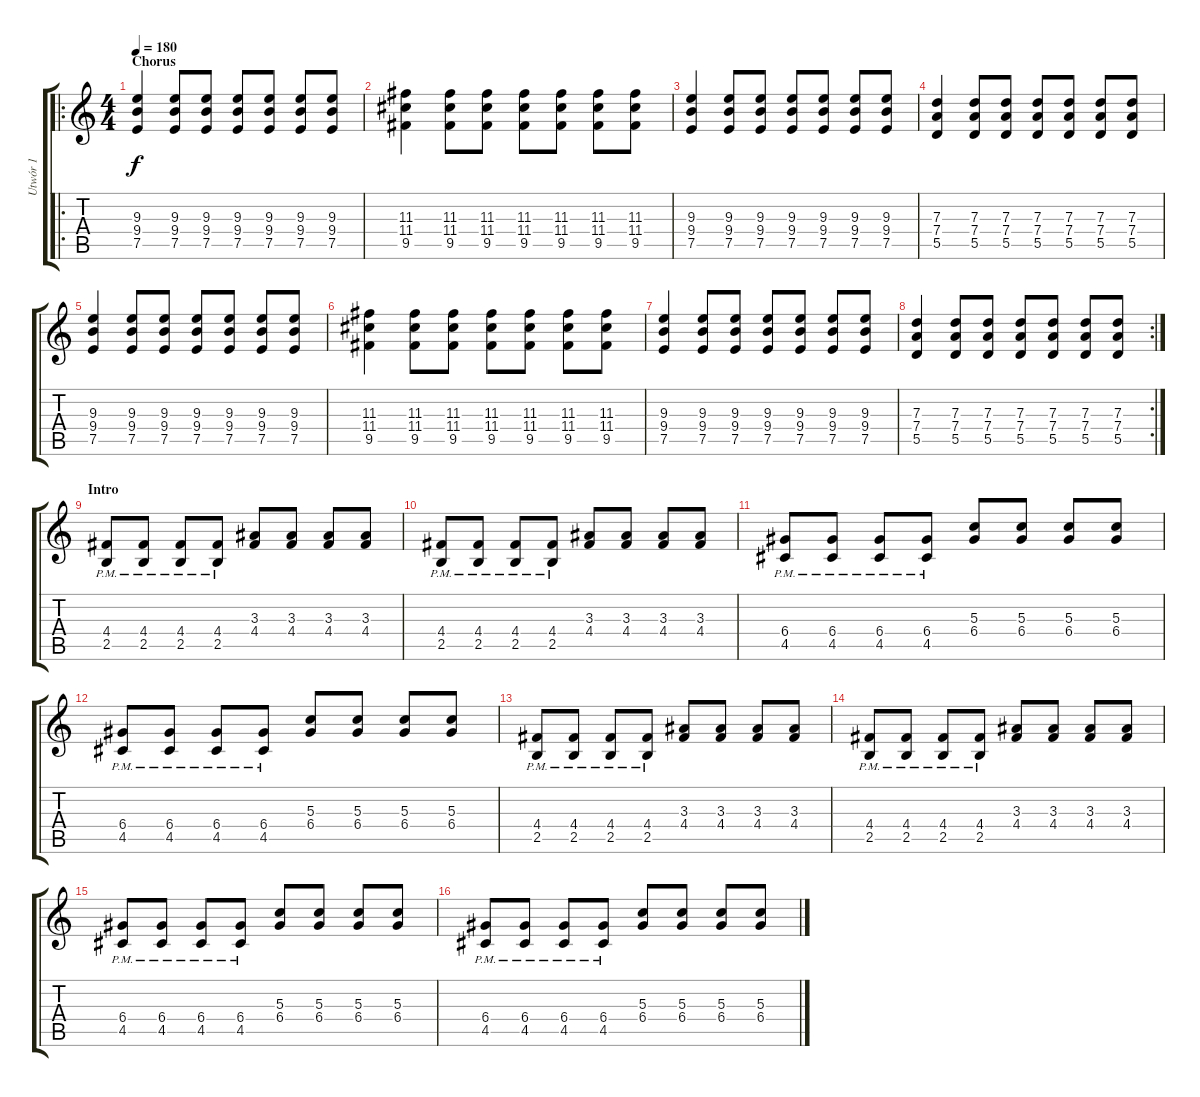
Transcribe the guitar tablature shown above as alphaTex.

\track ("Utwór 1" "Utwór 1") {instrument distortionguitar}
\staff {score tabs}
\tuning (E4 B3 G3 D3 A2 E2) {hide}
\ro
\ts (4 4)
\section ("" "Chorus")
\tempo 180
\clef g2
\ks c
(9.3 9.4 7.5).4{dy f} (9.3 9.4 7.5).8 (9.3 9.4 7.5).8 (9.3 9.4 7.5).8 (9.3 9.4 7.5).8 (9.3 9.4 7.5).8 (9.3 9.4 7.5).8 |
(11.3 11.4 9.5).4 (11.3 11.4 9.5).8 (11.3 11.4 9.5).8 (11.3 11.4 9.5).8 (11.3 11.4 9.5).8 (11.3 11.4 9.5).8 (11.3 11.4 9.5).8 |
(9.3 9.4 7.5).4 (9.3 9.4 7.5).8 (9.3 9.4 7.5).8 (9.3 9.4 7.5).8 (9.3 9.4 7.5).8 (9.3 9.4 7.5).8 (9.3 9.4 7.5).8 |
(7.3 7.4 5.5).4 (7.3 7.4 5.5).8 (7.3 7.4 5.5).8 (7.3 7.4 5.5).8 (7.3 7.4 5.5).8 (7.3 7.4 5.5).8 (7.3 7.4 5.5).8 |
(9.3 9.4 7.5).4 (9.3 9.4 7.5).8 (9.3 9.4 7.5).8 (9.3 9.4 7.5).8 (9.3 9.4 7.5).8 (9.3 9.4 7.5).8 (9.3 9.4 7.5).8 |
(11.3 11.4 9.5).4 (11.3 11.4 9.5).8 (11.3 11.4 9.5).8 (11.3 11.4 9.5).8 (11.3 11.4 9.5).8 (11.3 11.4 9.5).8 (11.3 11.4 9.5).8 |
(9.3 9.4 7.5).4 (9.3 9.4 7.5).8 (9.3 9.4 7.5).8 (9.3 9.4 7.5).8 (9.3 9.4 7.5).8 (9.3 9.4 7.5).8 (9.3 9.4 7.5).8 |
\rc 2
(7.3 7.4 5.5).4 (7.3 7.4 5.5).8 (7.3 7.4 5.5).8 (7.3 7.4 5.5).8 (7.3 7.4 5.5).8 (7.3 7.4 5.5).8 (7.3 7.4 5.5).8 |
\section ("" "Intro")
(4.4{pm} 2.5{pm}).8 (4.4{pm} 2.5{pm}).8 (4.4{pm} 2.5{pm}).8 (4.4{pm} 2.5{pm}).8 (3.3 4.4).8 (3.3 4.4).8 (3.3 4.4).8 (3.3 4.4).8 |
(4.4{pm} 2.5{pm}).8 (4.4{pm} 2.5{pm}).8 (4.4{pm} 2.5{pm}).8 (4.4{pm} 2.5{pm}).8 (3.3 4.4).8 (3.3 4.4).8 (3.3 4.4).8 (3.3 4.4).8 |
(6.4{pm} 4.5{pm}).8 (6.4{pm} 4.5{pm}).8 (6.4{pm} 4.5{pm}).8 (6.4{pm} 4.5{pm}).8 (5.3 6.4).8 (5.3 6.4).8 (5.3 6.4).8 (5.3 6.4).8 |
(6.4{pm} 4.5{pm}).8 (6.4{pm} 4.5{pm}).8 (6.4{pm} 4.5{pm}).8 (6.4{pm} 4.5{pm}).8 (5.3 6.4).8 (5.3 6.4).8 (5.3 6.4).8 (5.3 6.4).8 |
(4.4{pm} 2.5{pm}).8 (4.4{pm} 2.5{pm}).8 (4.4{pm} 2.5{pm}).8 (4.4{pm} 2.5{pm}).8 (3.3 4.4).8 (3.3 4.4).8 (3.3 4.4).8 (3.3 4.4).8 |
(4.4{pm} 2.5{pm}).8 (4.4{pm} 2.5{pm}).8 (4.4{pm} 2.5{pm}).8 (4.4{pm} 2.5{pm}).8 (3.3 4.4).8 (3.3 4.4).8 (3.3 4.4).8 (3.3 4.4).8 |
(6.4{pm} 4.5{pm}).8 (6.4{pm} 4.5{pm}).8 (6.4{pm} 4.5{pm}).8 (6.4{pm} 4.5{pm}).8 (5.3 6.4).8 (5.3 6.4).8 (5.3 6.4).8 (5.3 6.4).8 |
(6.4{pm} 4.5{pm}).8 (6.4{pm} 4.5{pm}).8 (6.4{pm} 4.5{pm}).8 (6.4{pm} 4.5{pm}).8 (5.3 6.4).8 (5.3 6.4).8 (5.3 6.4).8 (5.3 6.4).8
